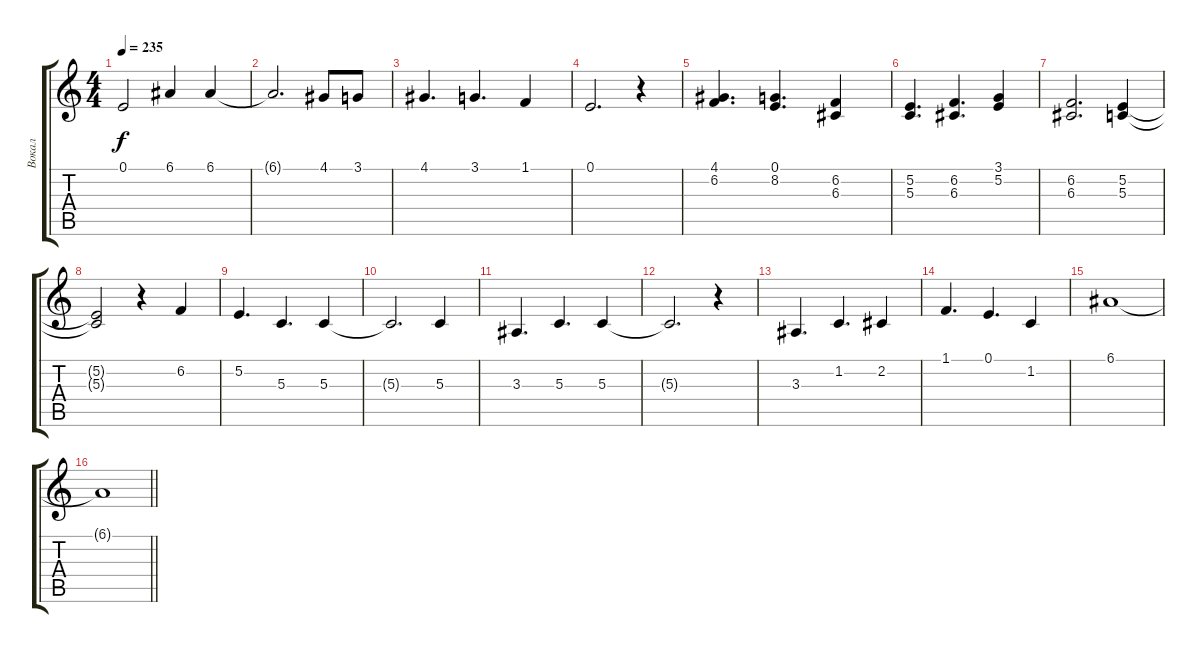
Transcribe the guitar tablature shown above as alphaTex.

\track ("Вокал" "Вокал") {instrument lead6voice}
\staff {score tabs}
\tuning (E4 B3 G3 D3 A2 E2) {hide}
\ts (4 4)
\tempo 235
\clef g2
\ks c
0.1.2{dy f} 6.1.4 6.1.4 |
6.1{t}.2{d} 4.1.8 3.1.8 |
4.1.4{d} 3.1.4{d} 1.1.4 |
0.1.2{d} r.4 |
(4.1 6.2).4{d} (0.1 8.2).4{d} (6.2 6.3).4 |
(5.2 5.3).4{d} (6.2 6.3).4{d} (3.1 5.2).4 |
(6.2 6.3).2{d} (5.2 5.3).4 |
(5.2{t} 5.3{t}).2 r.4 6.2.4 |
5.2.4{d} 5.3.4{d} 5.3.4 |
5.3{t}.2{d} 5.3.4 |
3.3.4{d} 5.3.4{d} 5.3.4 |
5.3{t}.2{d} r.4 |
3.3.4{d} 1.2.4{d} 2.2.4 |
1.1.4{d} 0.1.4{d} 1.2.4 |
6.1.1 |
\barLineRight lightlight
6.1{t}.1
